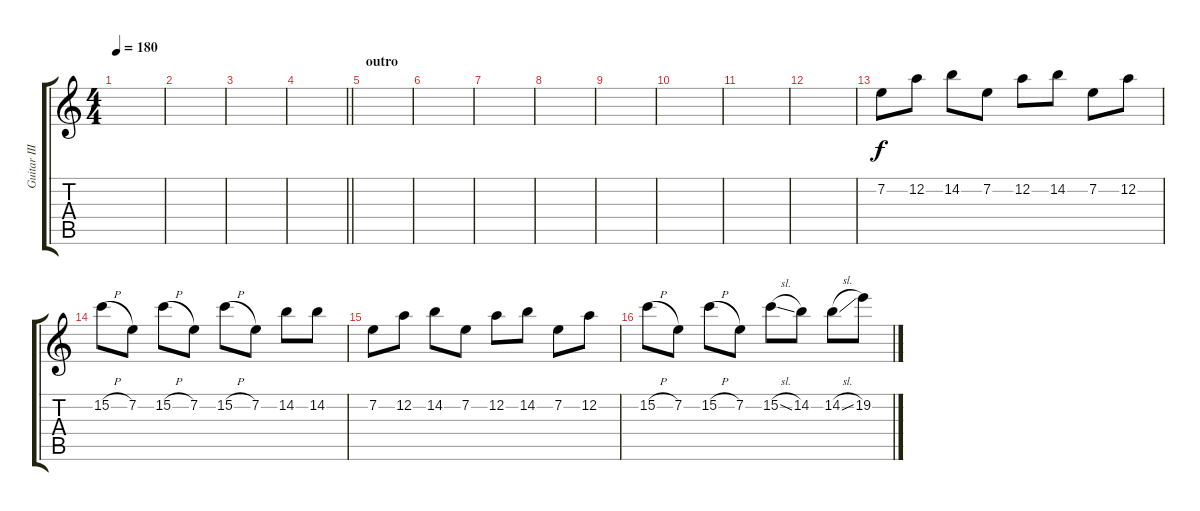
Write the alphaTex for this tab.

\track ("Guitar III (Harmonizer 5ths)" "Guitar III") {instrument distortionguitar}
\staff {score tabs}
\tuning (D4 A3 F3 C3 G2 C2) {hide}
\ts (4 4)
\tempo 180
\clef g2
\ks c
|
|
|
\barLineRight lightlight
|
\section ("" "outro")
|
|
|
|
|
|
|
|
7.2.8 12.2.8 14.2.8 7.2.8 12.2.8 14.2.8 7.2.8 12.2.8 |
15.2{h}.8 7.2.8 15.2{h}.8 7.2.8 15.2{h}.8 7.2.8 14.2.8 14.2.8 |
7.2.8 12.2.8 14.2.8 7.2.8 12.2.8 14.2.8 7.2.8 12.2.8 |
15.2{h}.8 7.2.8 15.2{h}.8 7.2.8 15.2{sl}.8 14.2.8 14.2{sl}.8 19.2.8
